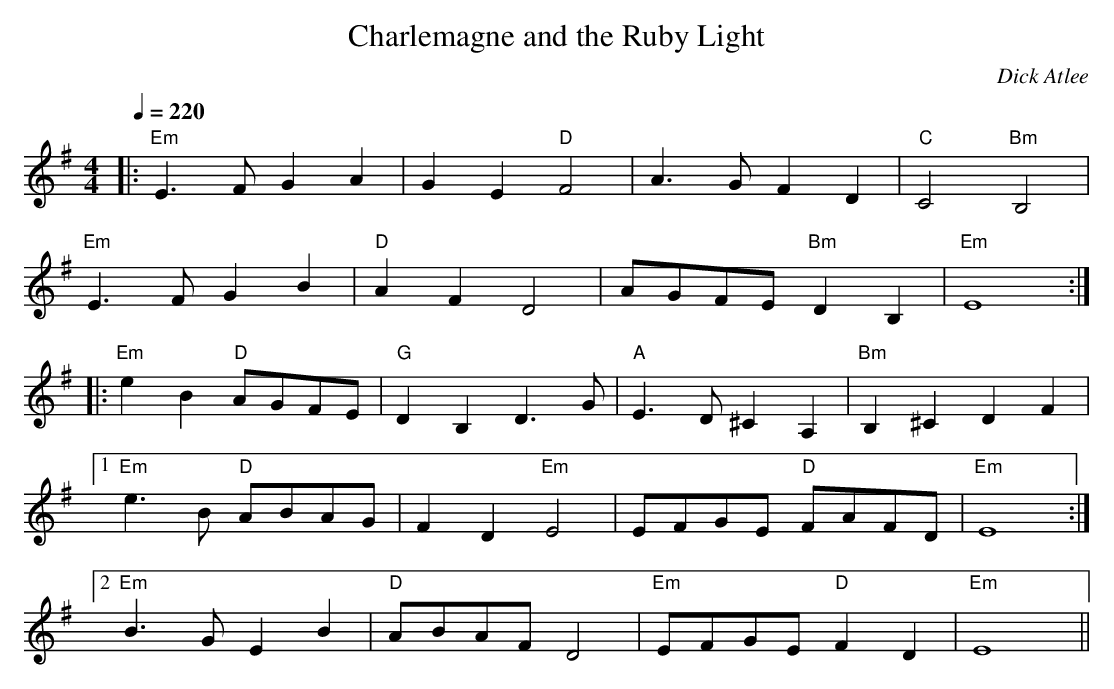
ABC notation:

X:1
T:Charlemagne and the Ruby Light
M:4/4
L:1/4
Q:1/4=220
C:Dick Atlee
K:Em
|: "Em" E>F GA | GE "D" F2 | A>G FD | "C" C2 "Bm" B,2 | !
"Em" E>F GB | "D" AF D2 | A/2G/2F/2E/2 "Bm" DB, | "Em" E4 :| !
|: "Em" eB "D" A/2G/2F/2E/2 | "G" DB, D>G |
"A" E>D ^CA, | "Bm" B,^C DF | !
[1 "Em" e>B "D" A/2B/2A/2G/2 | FD "Em" E2 |
E/2F/2G/2E/2 "D" F/2A/2F/2D/2 | "Em" E4 :| !
[2 "Em" B>G EB | "D" A/2B/2A/2F/2 D2 |
"Em" E/2F/2G/2E/2 "D" FD | "Em" E4 ||
